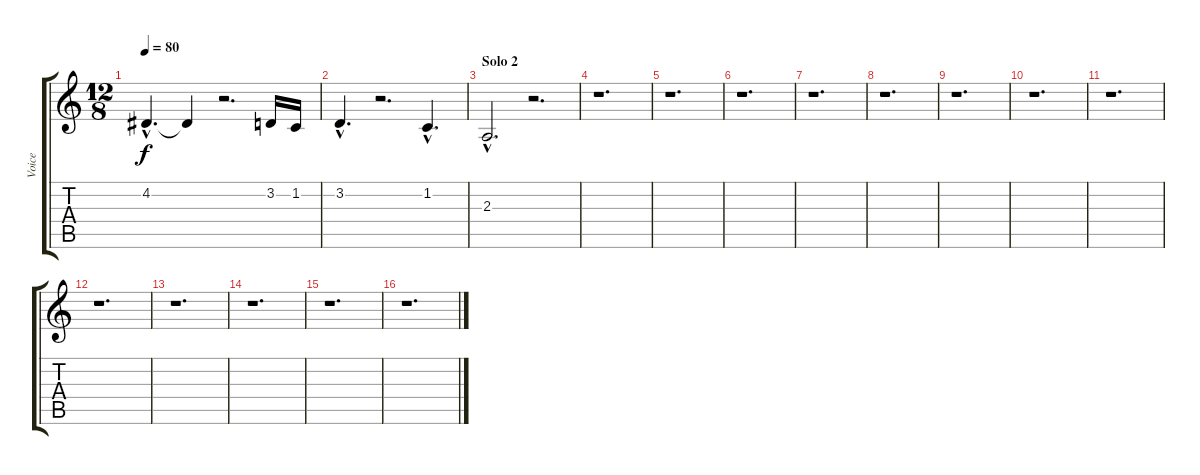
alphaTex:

\track ("Voice" "Voice") {instrument clarinet}
\staff {score tabs}
\tuning (E4 B3 G3 D3 A2 E2) {hide}
\ts (12 8)
\tempo 80
\clef g2
\ks c
4.2{hac}.4{d dy f} 4.2{t}.4 r.2{d} 3.2.16 1.2.16 |
3.2{hac}.4{d} r.2{d} 1.2{hac}.4{d} |
\section ("" "Solo 2")
2.3{hac}.2{d} r.2{d} |
r.1{d} |
r.1{d} |
r.1{d} |
r.1{d} |
r.1{d} |
r.1{d} |
r.1{d} |
r.1{d} |
r.1{d} |
r.1{d} |
r.1{d} |
r.1{d} |
r.1{d}
